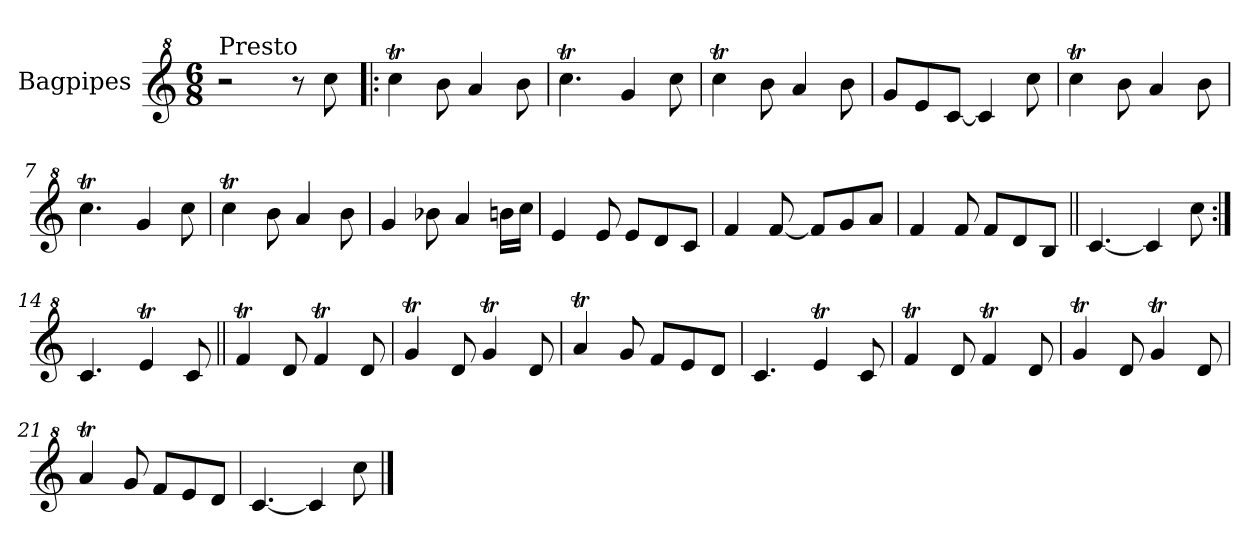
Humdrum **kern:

**kern
*part1
*staff1
*I"Bagpipes
*I'Bag
*clefG^2
*k[]
*C:
*M6/8
=1
!LO:TX:a:t=Presto
2r
8r
8ccc\
=2!|:
4cccT\
8bb\
4aa/
8bb\
=3
4.cccT\
4gg/
8ccc\
=4
4cccT\
8bb\
4aa/
8bb\
=5
8gg/L
8ee/
[8cc/J
4cc/]
8ccc\
=6
4cccT\
8bb\
4aa/
8bb\
=7
4.cccT\
4gg/
8ccc\
=8
4cccT\
8bb\
4aa/
8bb\
=9
4gg/
8bb-X\
4aa/
16bbn\LL
16ccc\JJ
!!LO:LB:g=z
=10
4ee/
8ee/
8ee/L
8dd/
8cc/J
=11
4ff/
[8ff/
8ff/L]
8gg/
8aa/J
=12
4ff/
8ff/
8ff/L
8dd/
8b/J
=13||
[4.cc/
4cc/]
8ccc\
=14:|!
4.cc/
4eet/
8cc/
=15||
4ffT/
8dd/
4ffT/
8dd/
=16
4ggT/
8dd/
4ggT/
8dd/
=17
4aaT/
8gg/
8ff/L
8ee/
8dd/J
!!LO:LB:g=z
=18
4.cc/
4eet/
8cc/
=19
4ffT/
8dd/
4ffT/
8dd/
=20
4ggT/
8dd/
4ggT/
8dd/
=21
4aaT/
8gg/
8ff/L
8ee/
8dd/J
=22
[4.cc/
4cc/]
8ccc\
==
*-
